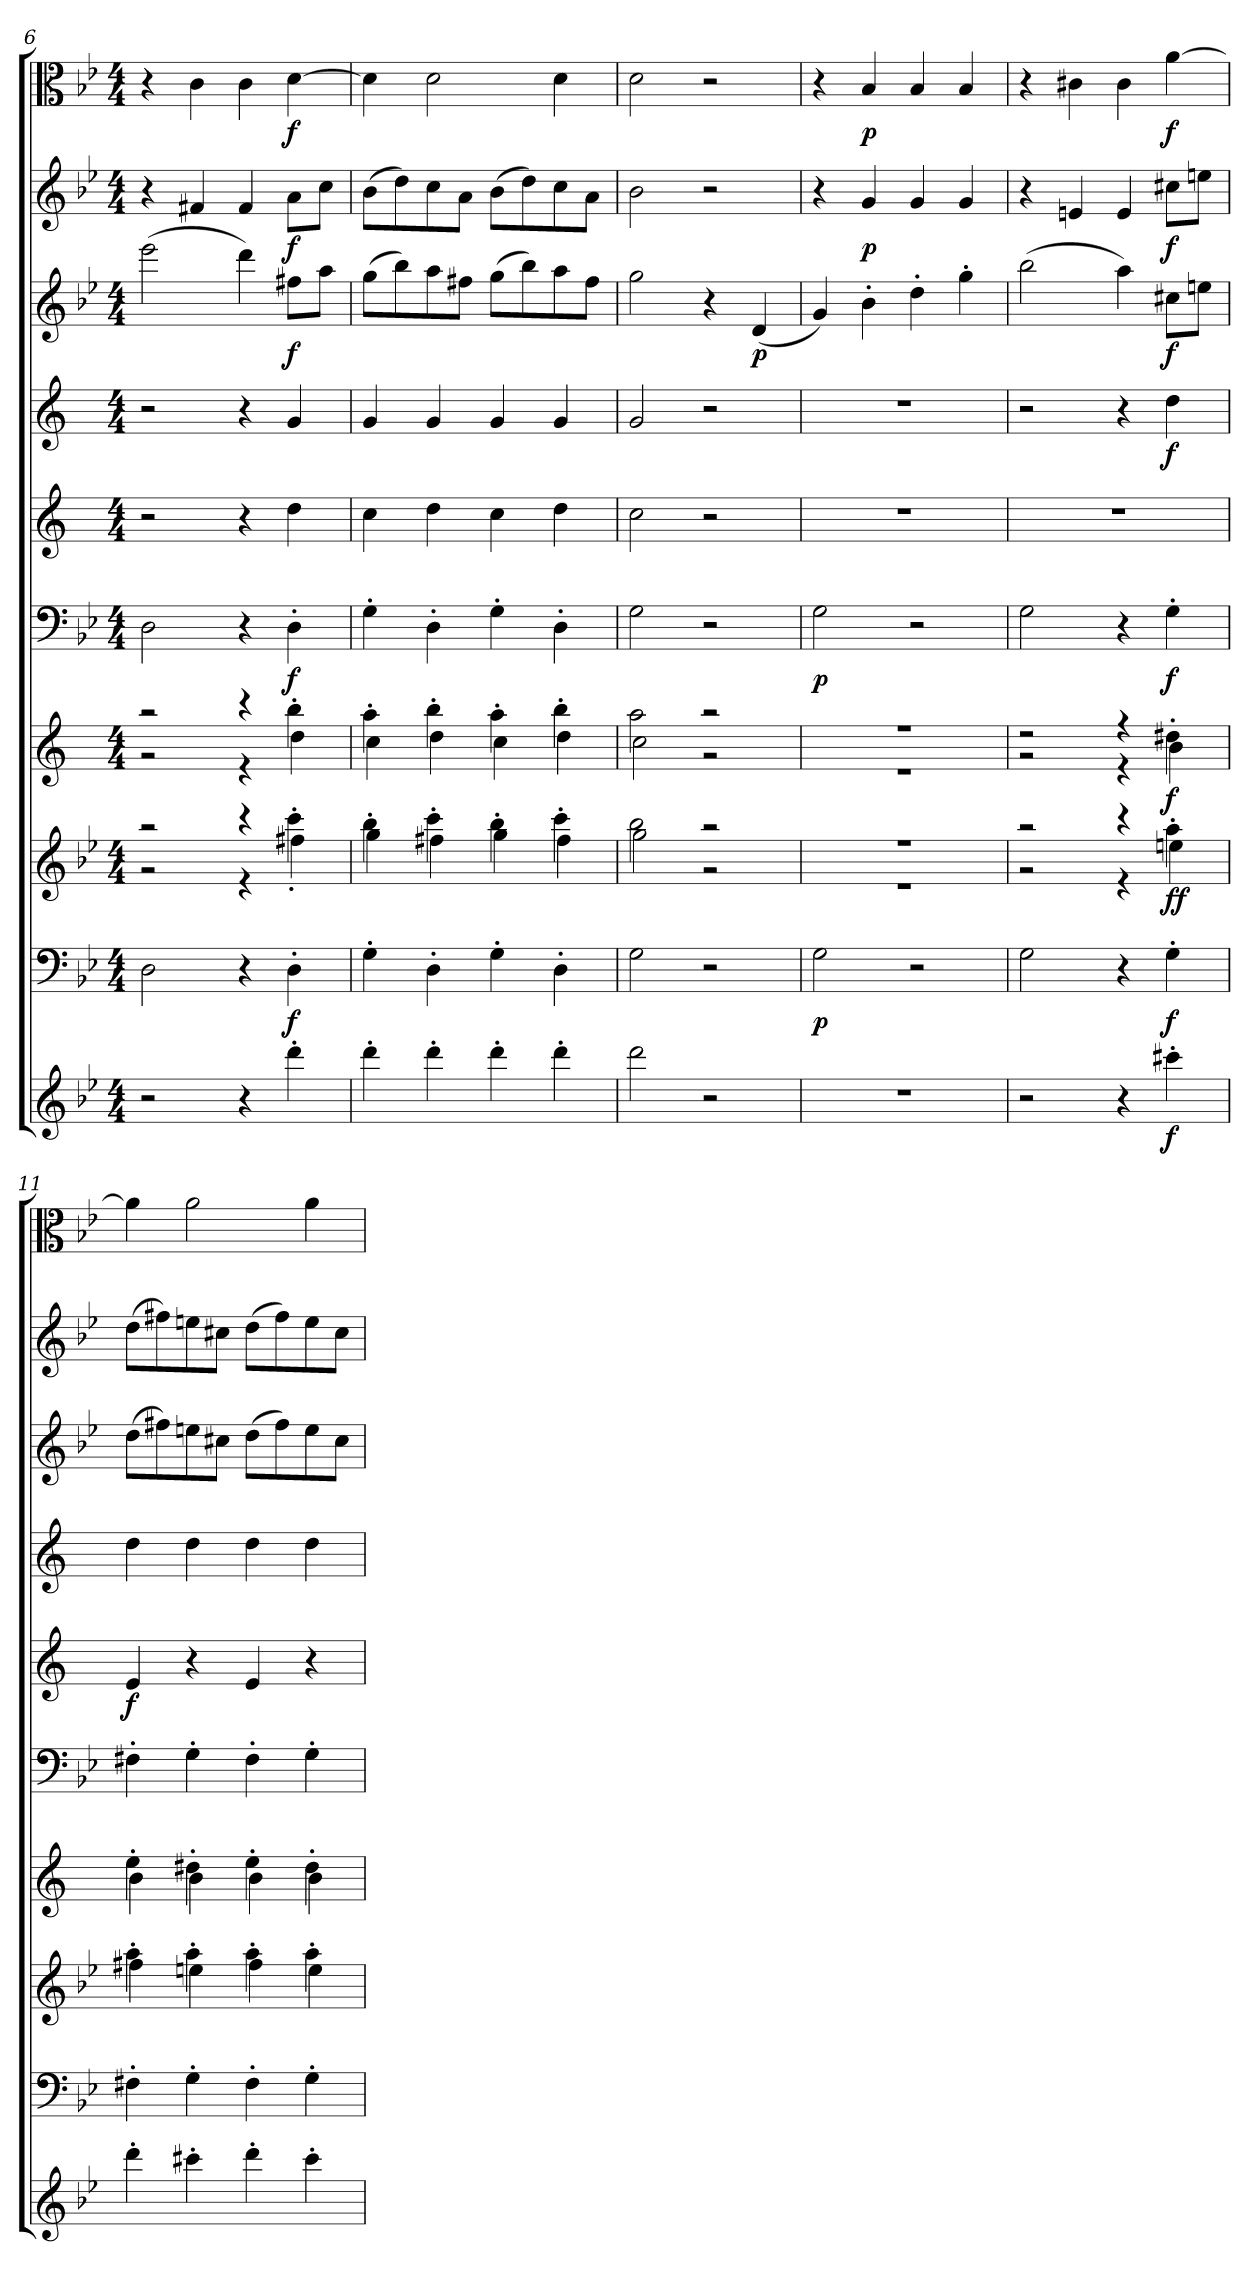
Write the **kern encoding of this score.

**kern	**dynam	**kern	**dynam	**kern	**dynam	**kern	**dynam	**kern	**dynam	**kern	**dynam	**kern	**dynam	**kern	**dynam	**kern	**dynam	**kern	**dynam
*part10	*part10	*part9	*part9	*part8	*part8	*part7	*part7	*part6	*part6	*part5	*part5	*part4	*part4	*part3	*part3	*part2	*part2	*part1	*part1
*staff10	*staff10	*staff9	*staff9	*staff8	*staff8	*staff7	*staff7	*staff6	*staff6	*staff5	*staff5	*staff4	*staff4	*staff3	*staff3	*staff2	*staff2	*staff1	*staff1
*clefG2	*	*clefF4	*	*clefG2	*	*clefG2	*	*clefF4	*	*clefG2	*	*clefG2	*	*clefG2	*	*clefG2	*	*clefC3	*
*k[b-e-]	*	*k[b-e-]	*	*k[b-e-]	*	*k[]	*	*k[b-e-]	*	*k[]	*	*k[]	*	*k[b-e-]	*	*k[b-e-]	*	*k[b-e-]	*
*g:	*	*g:	*	*g:	*	*	*	*g:	*	*	*	*	*	*g:	*	*g:	*	*g:	*
*M4/4	*	*M4/4	*	*M4/4	*	*M4/4	*	*M4/4	*	*M4/4	*	*M4/4	*	*M4/4	*	*M4/4	*	*M4/4	*
=6	=6	=6	=6	=6	=6	=6	=6	=6	=6	=6	=6	=6	=6	=6	=6	=6	=6	=6	=6
*	*	*	*	*^	*	*^	*	*	*	*	*	*	*	*	*	*	*	*	*
2r	.	2D\	.	2r	2r	.	2r	2r	.	2D\	.	2r	.	2r	.	(2eee-\	.	4r	.	4r	.
.	.	.	.	.	.	.	.	.	.	.	.	.	.	.	.	.	.	4f#X/	.	4c\	.
4r	.	4r	.	4r	4r	.	4r	4r	.	4r	.	4r	.	4r	.	4ddd\)	.	4f#/	.	4c\	.
4ddd'\	.	4D'\	f	4ccc'\	4ff#X'\	.	4bb'\	4dd\	.	4D'\	f	4dd\	.	4g/	.	8ff#X\L	f	8a\L	f	[4d\	f
.	.	.	.	.	.	.	.	.	.	.	.	.	.	.	.	8aa\J	.	8cc\J	.	.	.
=7	=7	=7	=7	=7	=7	=7	=7	=7	=7	=7	=7	=7	=7	=7	=7	=7	=7	=7	=7	=7	=7
4ddd'\	.	4G'\	.	4bb-'\	4gg\	.	4aa'\	4cc\	.	4G'\	.	4cc\	.	4g/	.	(8gg\L	.	(8b-\L	.	4d\]	.
.	.	.	.	.	.	.	.	.	.	.	.	.	.	.	.	8bb-\)	.	8dd\)	.	.	.
4ddd'\	.	4D'\	.	4ccc'\	4ff#X\	.	4bb'\	4dd\	.	4D'\	.	4dd\	.	4g/	.	8aa\	.	8cc\	.	2d\	.
.	.	.	.	.	.	.	.	.	.	.	.	.	.	.	.	8ff#X\J	.	8a\J	.	.	.
4ddd'\	.	4G'\	.	4bb-'\	4gg\	.	4aa'\	4cc\	.	4G'\	.	4cc\	.	4g/	.	(8gg\L	.	(8b-\L	.	.	.
.	.	.	.	.	.	.	.	.	.	.	.	.	.	.	.	8bb-\)	.	8dd\)	.	.	.
4ddd'\	.	4D'\	.	4ccc'\	4ff#\	.	4bb'\	4dd\	.	4D'\	.	4dd\	.	4g/	.	8aa\	.	8cc\	.	4d\	.
.	.	.	.	.	.	.	.	.	.	.	.	.	.	.	.	8ff#\J	.	8a\J	.	.	.
=8	=8	=8	=8	=8	=8	=8	=8	=8	=8	=8	=8	=8	=8	=8	=8	=8	=8	=8	=8	=8	=8
2ddd\	.	2G\	.	2bb-\	2gg\	.	2aa\	2cc\	.	2G\	.	2cc\	.	2g/	.	2gg\	.	2b-\	.	2d\	.
2r	.	2r	.	2r	2r	.	2r	2r	.	2r	.	2r	.	2r	.	4r	.	2r	.	2r	.
.	.	.	.	.	.	.	.	.	.	.	.	.	.	.	.	(4d/	p	.	.	.	.
=9	=9	=9	=9	=9	=9	=9	=9	=9	=9	=9	=9	=9	=9	=9	=9	=9	=9	=9	=9	=9	=9
1r	.	2G\	p	1r	1r	.	1r	1r	.	2G\	p	1r	.	1r	.	4g/)	.	4r	.	4r	.
.	.	.	.	.	.	.	.	.	.	.	.	.	.	.	.	4b-'\	.	4g/	p	4B-/	p
.	.	2r	.	.	.	.	.	.	.	2r	.	.	.	.	.	4dd'\	.	4g/	.	4B-/	.
.	.	.	.	.	.	.	.	.	.	.	.	.	.	.	.	4gg'\	.	4g/	.	4B-/	.
=10	=10	=10	=10	=10	=10	=10	=10	=10	=10	=10	=10	=10	=10	=10	=10	=10	=10	=10	=10	=10	=10
2r	.	2G\	.	2r	2r	.	2r	2r	.	2G\	.	1r	.	2r	.	(2bb-\	.	4r	.	4r	.
.	.	.	.	.	.	.	.	.	.	.	.	.	.	.	.	.	.	4en/	.	4c#X\	.
4r	.	4r	.	4r	4r	.	4r	4r	.	4r	.	.	.	4r	.	4aa\)	.	4e/	.	4c#\	.
4ccc#X'\	f	4G'\	f	4aa'\	4een\	ff	4dd#X'\	4b\	f	4G'\	f	.	.	4dd\	f	8cc#X\L	f	8cc#X\L	f	[4a\	f
.	.	.	.	.	.	.	.	.	.	.	.	.	.	.	.	8een\J	.	8een\J	.	.	.
=11	=11	=11	=11	=11	=11	=11	=11	=11	=11	=11	=11	=11	=11	=11	=11	=11	=11	=11	=11	=11	=11
4ddd'\	.	4F#X'\	.	4aa'\	4ff#X\	.	4ee'\	4b\	.	4F#X'\	.	4e/	f	4dd\	.	(8dd\L	.	(8dd\L	.	4a\]	.
.	.	.	.	.	.	.	.	.	.	.	.	.	.	.	.	8ff#X\)	.	8ff#X\)	.	.	.
4ccc#X'\	.	4G'\	.	4aa'\	4een\	.	4dd#X'\	4b\	.	4G'\	.	4r	.	4dd\	.	8een\	.	8een\	.	2a\	.
.	.	.	.	.	.	.	.	.	.	.	.	.	.	.	.	8cc#X\J	.	8cc#X\J	.	.	.
4ddd'\	.	4F#'\	.	4aa'\	4ff#\	.	4ee'\	4b\	.	4F#'\	.	4e/	.	4dd\	.	(8dd\L	.	(8dd\L	.	.	.
.	.	.	.	.	.	.	.	.	.	.	.	.	.	.	.	8ff#\)	.	8ff#\)	.	.	.
4ccc#'\	.	4G'\	.	4aa'\	4ee\	.	4dd#'\	4b\	.	4G'\	.	4r	.	4dd\	.	8ee\	.	8ee\	.	4a\	.
.	.	.	.	.	.	.	.	.	.	.	.	.	.	.	.	8cc#\J	.	8cc#\J	.	.	.
*	*	*	*	*v	*v	*	*	*	*	*	*	*	*	*	*	*	*	*	*	*	*
*	*	*	*	*	*	*v	*v	*	*	*	*	*	*	*	*	*	*	*	*	*
=	=	=	=	=	=	=	=	=	=	=	=	=	=	=	=	=	=	=	=
*-	*-	*-	*-	*-	*-	*-	*-	*-	*-	*-	*-	*-	*-	*-	*-	*-	*-	*-	*-
